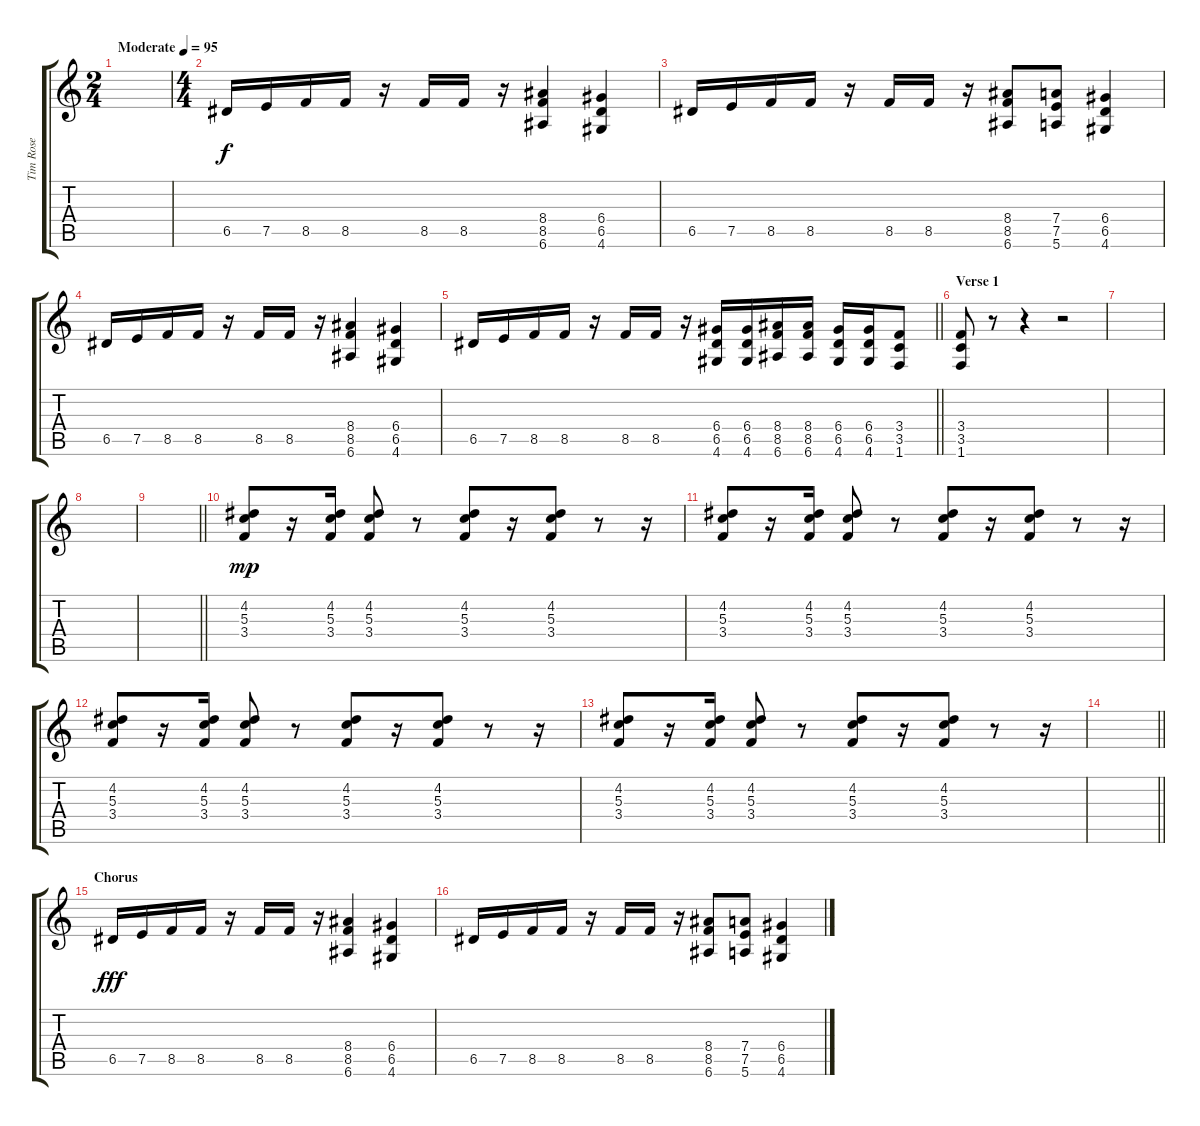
\track ("Tim Rose" "Tim Rose") {instrument distortionguitar}
\staff {score tabs}
\tuning (E4 B3 G3 D3 A2 E2) {hide}
\ts (2 4)
\tempo (95 "Moderate")
\clef g2
\ks c
|
\ts (4 4)
6.5.16 7.5.16 8.5.16 8.5.16 r.16 8.5.16 8.5.16 r.16 (8.4 8.5 6.6).4 (6.4 6.5 4.6).4 |
6.5.16 7.5.16 8.5.16 8.5.16 r.16 8.5.16 8.5.16 r.16 (8.4 8.5 6.6).8 (7.4 7.5 5.6).8 (6.4 6.5 4.6).4 |
6.5.16 7.5.16 8.5.16 8.5.16 r.16 8.5.16 8.5.16 r.16 (8.4 8.5 6.6).4 (6.4 6.5 4.6).4 |
\barLineRight lightlight
6.5.16 7.5.16 8.5.16 8.5.16 r.16 8.5.16 8.5.16 r.16 (6.4 6.5 4.6).16 (6.4 6.5 4.6).16 (8.4 8.5 6.6).16 (8.4 8.5 6.6).16 (6.4 6.5 4.6).16 (6.4 6.5 4.6).16 (3.4 3.5 1.6).8 |
\section ("" "Verse 1")
(3.4 3.5 1.6).8 r.8 r.4 r.2 |
|
|
\barLineRight lightlight
|
(4.2 5.3 3.4).8{dy mp} r.16 (4.2 5.3 3.4).16 (4.2 5.3 3.4).8 r.8 (4.2 5.3 3.4).8 r.16 (4.2 5.3 3.4).8 r.8 r.16 |
(4.2 5.3 3.4).8 r.16 (4.2 5.3 3.4).16 (4.2 5.3 3.4).8 r.8 (4.2 5.3 3.4).8 r.16 (4.2 5.3 3.4).8 r.8 r.16 |
(4.2 5.3 3.4).8 r.16 (4.2 5.3 3.4).16 (4.2 5.3 3.4).8 r.8 (4.2 5.3 3.4).8 r.16 (4.2 5.3 3.4).8 r.8 r.16 |
(4.2 5.3 3.4).8 r.16 (4.2 5.3 3.4).16 (4.2 5.3 3.4).8 r.8 (4.2 5.3 3.4).8 r.16 (4.2 5.3 3.4).8 r.8 r.16 |
\barLineRight lightlight
|
\section ("" "Chorus")
6.5.16{dy fff} 7.5.16 8.5.16 8.5.16 r.16 8.5.16 8.5.16 r.16 (8.4 8.5 6.6).4 (6.4 6.5 4.6).4 |
6.5.16 7.5.16 8.5.16 8.5.16 r.16 8.5.16 8.5.16 r.16 (8.4 8.5 6.6).8 (7.4 7.5 5.6).8 (6.4 6.5 4.6).4
